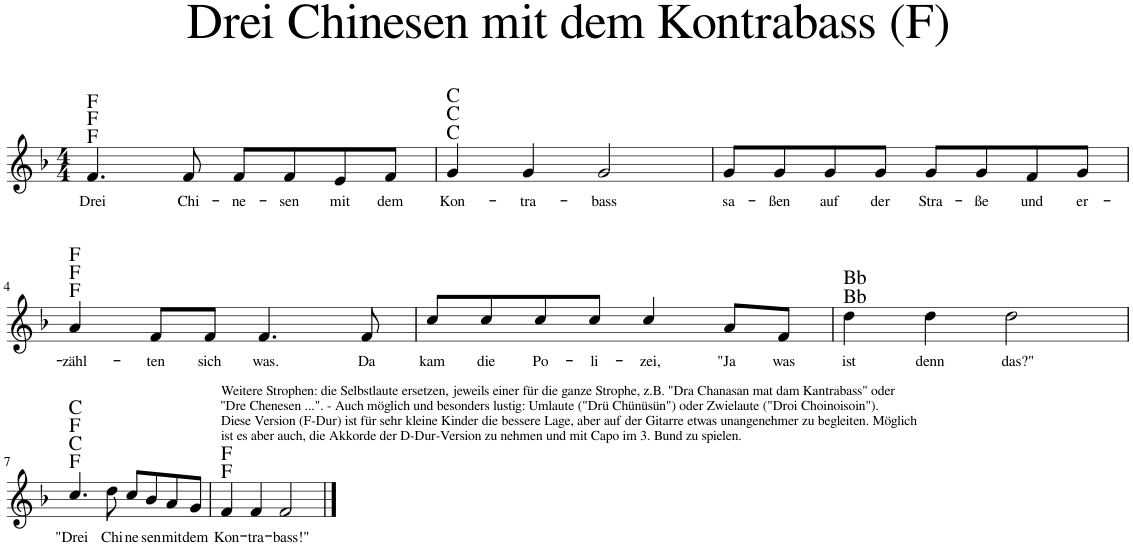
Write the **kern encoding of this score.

**kern	**text	**harte
*part1	*part1	*part1
*staff1	*staff1	*
*I"Violin	*	*
*I'Vln	*	*
*clefG2	*	*
*k[b-]	*	*
*M4/4	*	*
=1	=1	=1
!	!LO:LY:b	!
4.f/	Drei	F:maj F:maj F:maj
!	!LO:LY:b	!
8f/	Chi-	.
!	!LO:LY:b	!
8f/L	-ne-	.
!	!LO:LY:b	!
8f/	-sen	.
!	!LO:LY:b	!
8e/	mit	.
!	!LO:LY:b	!
8f/J	dem	.
=2	=2	=2
!	!LO:LY:b	!
4g/	Kon-	C:maj C:maj C:maj
!	!LO:LY:b	!
4g/	-tra-	.
!	!LO:LY:b	!
2g/	-bass	.
=3	=3	=3
!	!LO:LY:b	!
8g/L	sa-	.
!	!LO:LY:b	!
8g/	-ßen	.
!	!LO:LY:b	!
8g/	auf	.
!	!LO:LY:b	!
8g/J	der	.
!	!LO:LY:b	!
8g/L	Stra-	.
!	!LO:LY:b	!
8g/	-ße	.
!	!LO:LY:b	!
8f/	und	.
!	!LO:LY:b	!
8g/J	er-	.
!!LO:LB:g=z
=4	=4	=4
!	!LO:LY:b	!
4a/	-zähl-	F:maj F:maj F:maj
!	!LO:LY:b	!
8f/L	-ten	.
!	!LO:LY:b	!
8f/J	sich	.
!	!LO:LY:b	!
4.f/	was.	.
!	!LO:LY:b	!
8f/	Da	.
=5	=5	=5
!	!LO:LY:b	!
8cc/L	kam	.
!	!LO:LY:b	!
8cc/	die	.
!	!LO:LY:b	!
8cc/	Po-	.
!	!LO:LY:b	!
8cc/J	-li-	.
!	!LO:LY:b	!
4cc/	-zei,	.
!	!LO:LY:b	!
8a/L	"Ja	.
!	!LO:LY:b	!
8f/J	was	.
=6	=6	=6
!	!LO:LY:b	!
4dd\	ist	Bb:maj Bb:maj
!	!LO:LY:b	!
4dd\	denn	.
!	!LO:LY:b	!
2dd\	das?"	.
!!LO:LB:g=z
=7	=7	=7
!	!LO:LY:b	!
4.cc/	"Drei	F:maj C:maj F:maj C:maj
!	!LO:LY:b	!
8dd\	Chi-	.
!	!LO:LY:b	!
8cc/L	-ne-	.
!	!LO:LY:b	!
8b-/	-sen	.
!	!LO:LY:b	!
8a/	mit	.
!	!LO:LY:b	!
8g/J	dem	.
=8	=8	=8
!LO:TX:a:t=Weitere Strophen&colon; die Selbstlaute ersetzen, jeweils einer für die ganze Strophe, z.B. "Dra Chanasan mat dam Kantrabass" oder	!	!
!LO:TX:a:t="Dre Chenesen ...". - Auch möglich und besonders lustig&colon; Umlaute ("Drü Chünüsün") oder Zwielaute ("Droi Choinoisoin").	!	!
!LO:TX:a:t=Diese Version (F-Dur) ist für sehr kleine Kinder die bessere Lage, aber auf der Gitarre etwas unangenehmer zu begleiten. Möglich	!	!
!LO:TX:a:t=ist es aber auch, die Akkorde der D-Dur-Version zu nehmen und mit Capo im 3. Bund zu spielen.	!	!
!	!LO:LY:b	!
4f/	Kon-	F:maj F:maj
!	!LO:LY:b	!
4f/	-tra-	.
!	!LO:LY:b	!
2f/	-bass!"	.
==	==	==
*-	*-	*-
